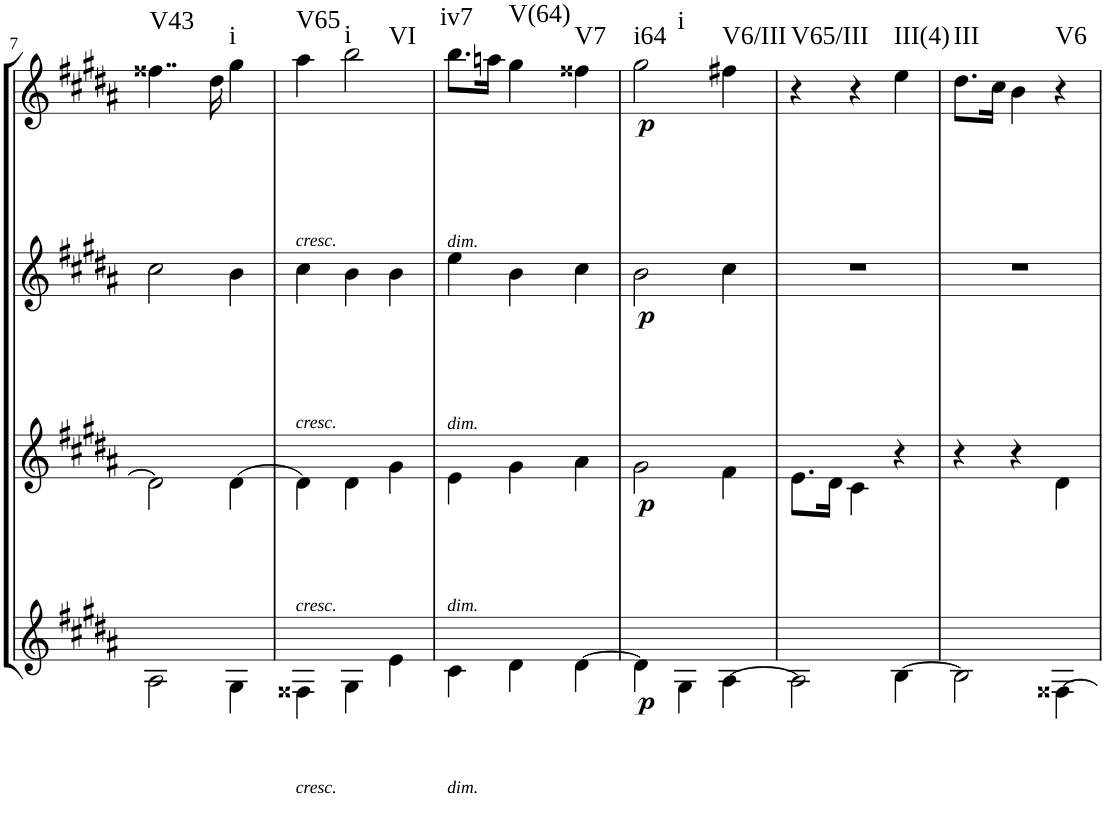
**kern	**dynam	**kern	**dynam	**kern	**dynam	**kern	**dynam	**harte
*part4	*part4	*part3	*part3	*part2	*part2	*part1	*part1	*part1
*staff4	*staff4	*staff3	*staff3	*staff2	*staff2	*staff1	*staff1	*
*I"Cello	*	*I"Viola	*	*I"2nd Violin	*	*I"1st Violin	*	*
*	*	*I'Vla	*	*I'Vln	*	*I'Vln	*	*
!!LO:PB:g=z
*clefG2	*	*clefG2	*	*clefG2	*	*clefG2	*	*
*k[f#c#g#d#a#]	*	*k[f#c#g#d#a#]	*	*k[f#c#g#d#a#]	*	*k[f#c#g#d#a#]	*	*
*g#:	*	*g#:	*	*g#:	*	*g#:	*	*
*M3/4	*	*M3/4	*	*M3/4	*	*M3/4	*	*
=7	=7	=7	=7	=7	=7	=7	=7	=7
!	!	!	!	!	!	!	!	!LO:H:kt=V43
2A#\	.	2d#\]	.	2cc#\	.	4..ff##X\	.	N
.	.	.	.	.	.	16dd#\	.	.
!	!	!	!	!	!	!	!	!LO:H:kt=i
4G#\	.	[4d#\	.	4b\	.	4gg#\	.	N
=8	=8	=8	=8	=8	=8	=8	=8	=8
!	!	!	!	!	!	!LO:TX:b:i:t=cresc.	!	!
!	!	!	!	!LO:TX:b:i:t=cresc.	!	!	!	!
!	!	!LO:TX:b:i:t=cresc.	!	!	!	!	!	!
!LO:TX:b:i:t=cresc.	!	!	!	!	!	!	!	!LO:H:kt=V65
4F##X\	.	4d#\]	.	4cc#\	.	4aa#\	.	N
!	!	!	!	!	!	!	!	!LO:H:n=1:kt=i
!	!	!	!	!	!	!	!	!LO:H:n=2:kt=VI
4G#\	.	4d#\	.	4b\	.	2bb\	.	N N
4e\	.	4g#\	.	4b\	.	.	.	.
=9	=9	=9	=9	=9	=9	=9	=9	=9
!	!	!	!	!	!	!LO:TX:b:i:t=dim.	!	!
!	!	!	!	!LO:TX:b:i:t=dim.	!	!	!	!
!	!	!LO:TX:b:i:t=dim.	!	!	!	!	!	!
!LO:TX:b:i:t=dim.	!	!	!	!	!	!	!	!LO:H:kt=iv7
4c#\	.	4e\	.	4ee\	.	8.bb\L	.	N
.	.	.	.	.	.	16aan\Jk	.	.
!	!	!	!	!	!	!	!	!LO:H:kt=V(64)
4d#\	.	4g#\	.	4b\	.	4gg#\	.	N
!	!	!	!	!	!	!	!	!LO:H:kt=V7
[4d#\	.	4a#\	.	4cc#\	.	4ff##X\	.	N
=10	=10	=10	=10	=10	=10	=10	=10	=10
!	!LO:DY:b	!	!LO:DY:b	!	!LO:DY:b	!	!LO:DY:b	!LO:H:n=1:kt=i64
!	!	!	!	!	!	!	!	!LO:H:n=2:kt=i
4d#\]	p	2g#\	p	2b\	p	2gg#\	p	N N
4G#\	.	.	.	.	.	.	.	.
!	!	!	!	!	!	!	!	!LO:H:kt=V6/III
[4A#\	.	4f#\	.	4cc#\	.	4ff#X\	.	N
=11	=11	=11	=11	=11	=11	=11	=11	=11
!	!	!	!	!	!	!	!	!LO:H:kt=V65/III
2A#\]	.	8.e\L	.	2.r	.	4r	.	N
.	.	16d#\Jk	.	.	.	.	.	.
.	.	4c#\	.	.	.	4r	.	.
!	!	!	!	!	!	!	!	!LO:H:kt=III(4)
[4B\	.	4r	.	.	.	4ee\	.	N
=12	=12	=12	=12	=12	=12	=12	=12	=12
!	!	!	!	!	!	!	!	!LO:H:kt=III
2B\]	.	4r	.	2.r	.	8.dd#\L	.	N
.	.	.	.	.	.	16cc#\Jk	.	.
.	.	4r	.	.	.	4b\	.	.
!	!	!	!	!	!	!	!	!LO:H:kt=V6
[4F##X\	.	4d#\	.	.	.	4r	.	N
=	=	=	=	=	=	=	=	=
*-	*-	*-	*-	*-	*-	*-	*-	*-
